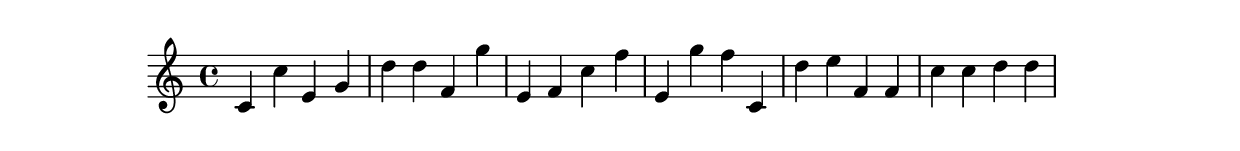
%% Do not edit this file; it is auto-generated from LSR http://lsr.dsi.unimi.it
%% This file is in the public domain.
\version "2.11.49"

\header {
  lsrtags = "pitches"

  texidoc = "
This Scheme-based snippet generates 24 random notes (or as many as
required), based on the current time (or any randomish number specified
instead, in order to obtain the same random notes each time): i.e., to
get different random note patterns, just change this number.

"
  doctitle = "Generating random notes"
} % begin verbatim
\score {
  { #(let ((random-state (seed->random-state (current-time))))
    (ly:export
     (make-music 'SequentialMusic 'elements
      (map (lambda x
           (let ((idx (random 12 random-state)))
            (make-music 'EventChord
             'elements (list (make-music 'NoteEvent
                              'duration (ly:make-duration 2 0 1 1)
                              'pitch (ly:make-pitch (quotient idx 7)
                                      (remainder idx 7)
                                      0))))))
       (make-list 24)))))
  }
}
